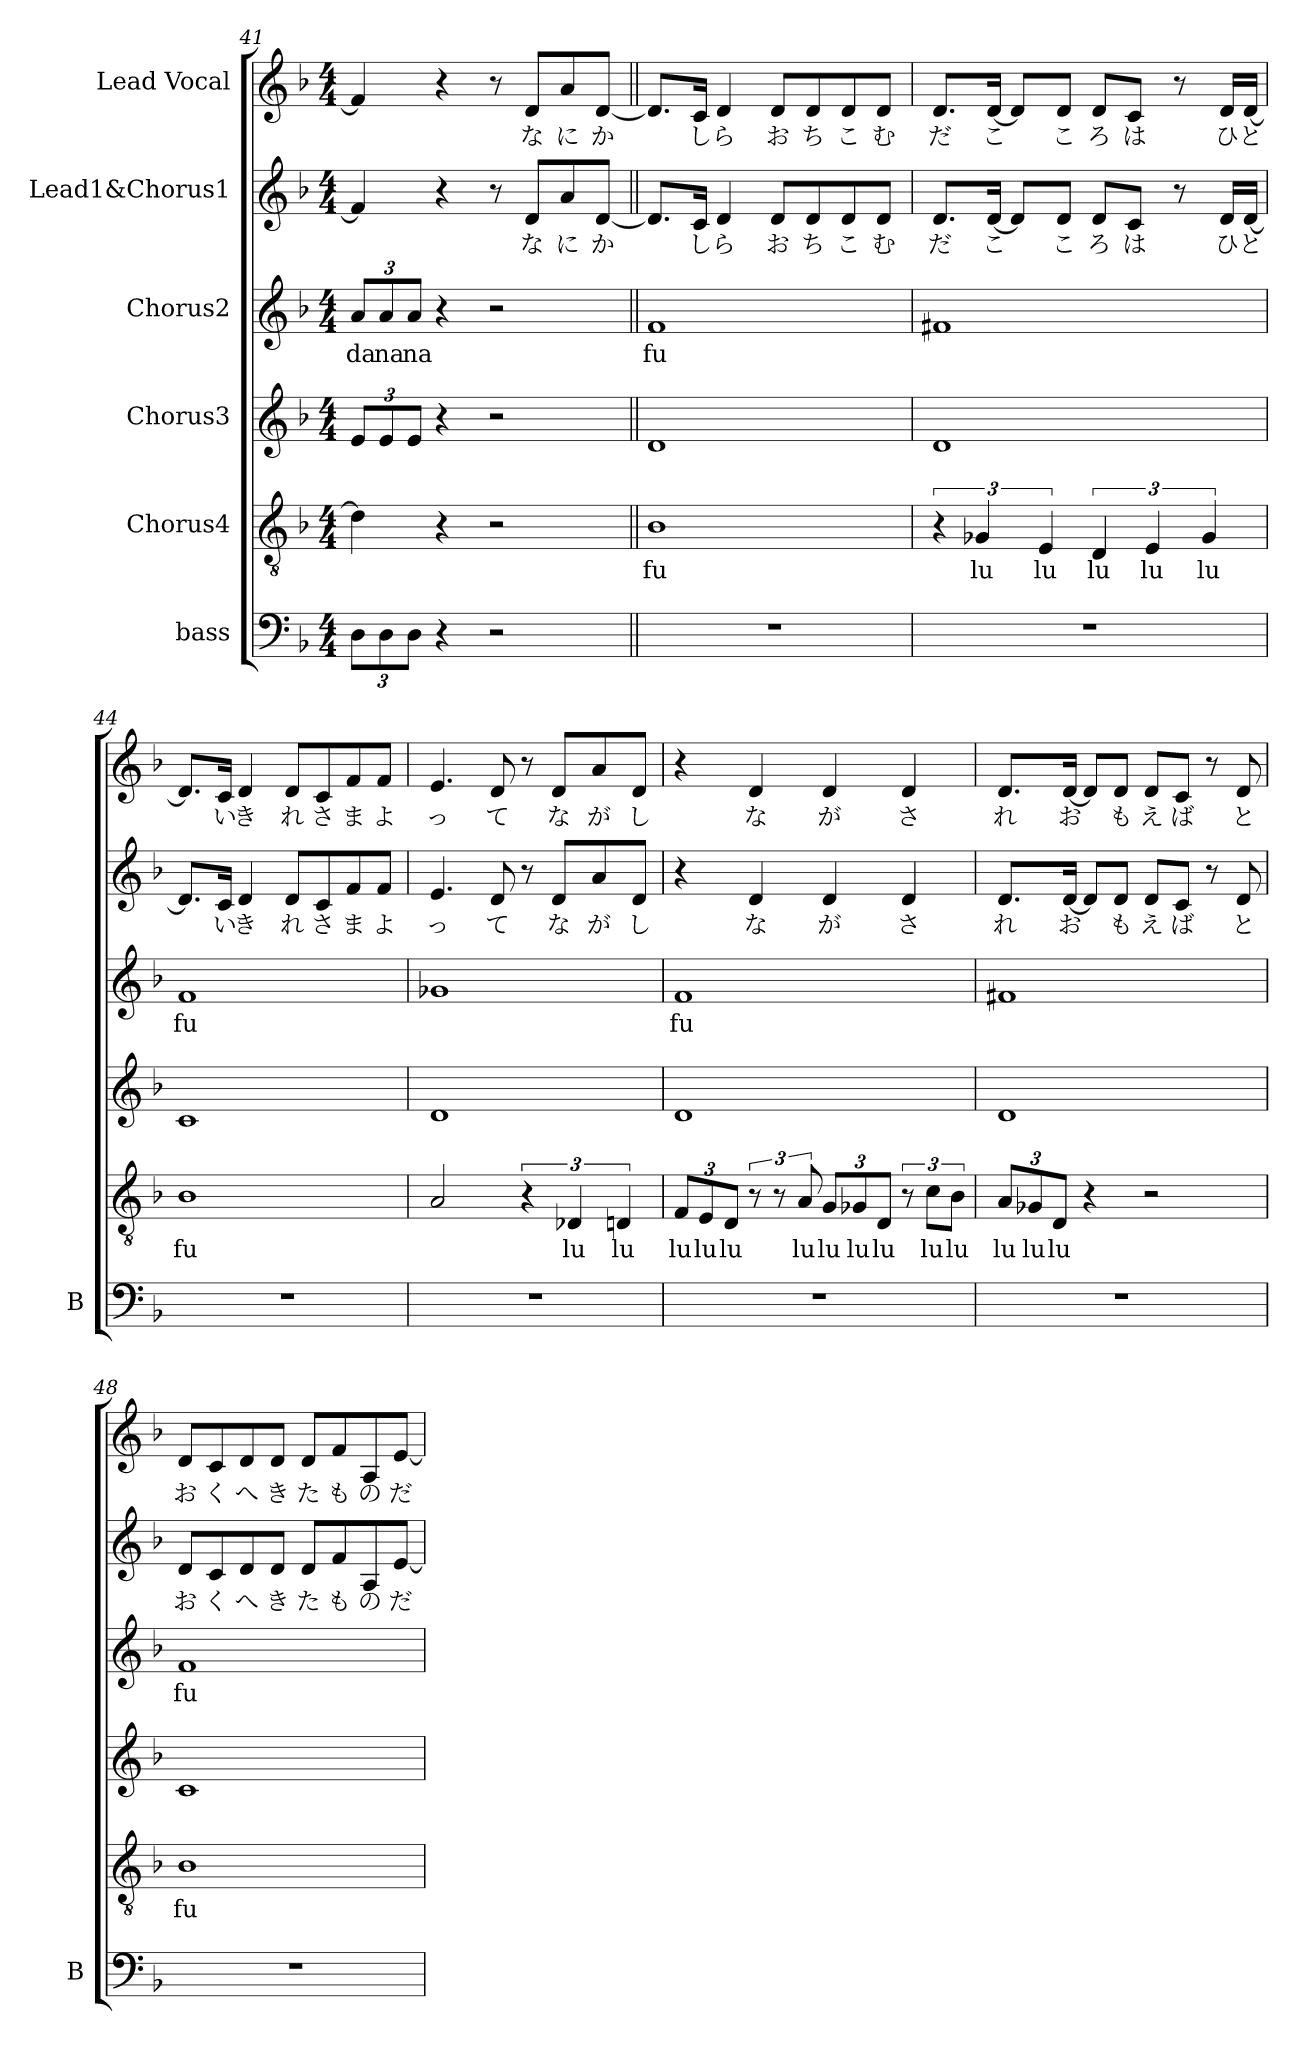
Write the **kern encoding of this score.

**kern	**kern	**text	**kern	**kern	**text	**kern	**text	**kern	**text
*part6	*part5	*part5	*part4	*part3	*part3	*part2	*part2	*part1	*part1
*staff6	*staff5	*staff5	*staff4	*staff3	*staff3	*staff2	*staff2	*staff1	*staff1
*I"bass	*I"Chorus4	*	*I"Chorus3	*I"Chorus2	*	*I"Lead1&amp;Chorus1	*	*I"Lead Vocal	*
*I'B	*	*	*	*	*	*	*	*	*
*clefF4	*clefGv2	*	*clefG2	*clefG2	*	*clefG2	*	*clefG2	*
*k[b-]	*k[b-]	*	*k[b-]	*k[b-]	*	*k[b-]	*	*k[b-]	*
*M4/4	*M4/4	*	*M4/4	*M4/4	*	*M4/4	*	*M4/4	*
=41	=41	=41	=41	=41	=41	=41	=41	=41	=41
12DL	4d]	.	12eL	12aL	da	4f]	.	4f]	.
12D	.	.	12e	12a	na	.	.	.	.
12DJ	.	.	12eJ	12aJ	na	.	.	.	.
4r	4r	.	4r	4r	.	4r	.	4r	.
2r	2r	.	2r	2r	.	8r	.	8r	.
.	.	.	.	.	.	8dL	な	8dL	な
.	.	.	.	.	.	8a	に	8a	に
.	.	.	.	.	.	[8dJ	か	[8dJ	か
=42||	=42||	=42||	=42||	=42||	=42||	=42||	=42||	=42||	=42||
1r	1B-	fu	1d	1f	fu	8.dL]	.	8.dL]	.
.	.	.	.	.	.	16cJk	し	16cJk	し
.	.	.	.	.	.	4d	ら	4d	ら
.	.	.	.	.	.	8dL	お	8dL	お
.	.	.	.	.	.	8d	ち	8d	ち
.	.	.	.	.	.	8d	こ	8d	こ
.	.	.	.	.	.	8dJ	む	8dJ	む
=43	=43	=43	=43	=43	=43	=43	=43	=43	=43
1r	6r	.	1d	1f#X	.	8.dL	だ	8.dL	だ
.	6G-X	lu	.	.	.	.	.	.	.
.	.	.	.	.	.	[16dJk	こ	[16dJk	こ
.	.	.	.	.	.	8dL]	.	8dL]	.
.	6E	lu	.	.	.	.	.	.	.
.	.	.	.	.	.	8dJ	こ	8dJ	こ
.	6D	lu	.	.	.	8dL	ろ	8dL	ろ
.	.	.	.	.	.	8cJ	は	8cJ	は
.	6E	lu	.	.	.	.	.	.	.
.	.	.	.	.	.	8r	.	8r	.
.	6G-	lu	.	.	.	.	.	.	.
.	.	.	.	.	.	16dLL	ひ	16dLL	ひ
.	.	.	.	.	.	[16dJJ	と	[16dJJ	と
=44	=44	=44	=44	=44	=44	=44	=44	=44	=44
1r	1B-	fu	1c	1f	fu	8.dL]	.	8.dL]	.
.	.	.	.	.	.	16cJk	い	16cJk	い
.	.	.	.	.	.	4d	き	4d	き
.	.	.	.	.	.	8dL	れ	8dL	れ
.	.	.	.	.	.	8c	さ	8c	さ
.	.	.	.	.	.	8f	ま	8f	ま
.	.	.	.	.	.	8fJ	よ	8fJ	よ
=45	=45	=45	=45	=45	=45	=45	=45	=45	=45
1r	2A	.	1d	1g-X	.	4.e	っ	4.e	っ
.	.	.	.	.	.	8d	て	8d	て
.	6r	.	.	.	.	8r	.	8r	.
.	.	.	.	.	.	8dL	な	8dL	な
.	6D-X	lu	.	.	.	.	.	.	.
.	.	.	.	.	.	8a	が	8a	が
.	6Dn	lu	.	.	.	.	.	.	.
.	.	.	.	.	.	8dJ	し	8dJ	し
=46	=46	=46	=46	=46	=46	=46	=46	=46	=46
1r	12FL	lu	1d	1f	fu	4r	.	4r	.
.	12E	lu	.	.	.	.	.	.	.
.	12DJ	lu	.	.	.	.	.	.	.
.	12r	.	.	.	.	4d	な	4d	な
.	12r	.	.	.	.	.	.	.	.
.	12A	lu	.	.	.	.	.	.	.
.	12GL	lu	.	.	.	4d	が	4d	が
.	12G-X	lu	.	.	.	.	.	.	.
.	12DJ	lu	.	.	.	.	.	.	.
.	12r	.	.	.	.	4d	さ	4d	さ
.	12cL	lu	.	.	.	.	.	.	.
.	12B-J	lu	.	.	.	.	.	.	.
=47	=47	=47	=47	=47	=47	=47	=47	=47	=47
1r	12AL	lu	1d	1f#X	.	8.dL	れ	8.dL	れ
.	12G-X	lu	.	.	.	.	.	.	.
.	12DJ	lu	.	.	.	.	.	.	.
.	.	.	.	.	.	[16dJk	お	[16dJk	お
.	4r	.	.	.	.	8dL]	.	8dL]	.
.	.	.	.	.	.	8dJ	も	8dJ	も
.	2r	.	.	.	.	8dL	え	8dL	え
.	.	.	.	.	.	8cJ	ば	8cJ	ば
.	.	.	.	.	.	8r	.	8r	.
.	.	.	.	.	.	8d	と	8d	と
=48	=48	=48	=48	=48	=48	=48	=48	=48	=48
1r	1B-	fu	1c	1f	fu	8dL	お	8dL	お
.	.	.	.	.	.	8c	く	8c	く
.	.	.	.	.	.	8d	へ	8d	へ
.	.	.	.	.	.	8dJ	き	8dJ	き
.	.	.	.	.	.	8dL	た	8dL	た
.	.	.	.	.	.	8f	も	8f	も
.	.	.	.	.	.	8A	の	8A	の
.	.	.	.	.	.	[8eJ	だ	[8eJ	だ
=	=	=	=	=	=	=	=	=	=
*-	*-	*-	*-	*-	*-	*-	*-	*-	*-
